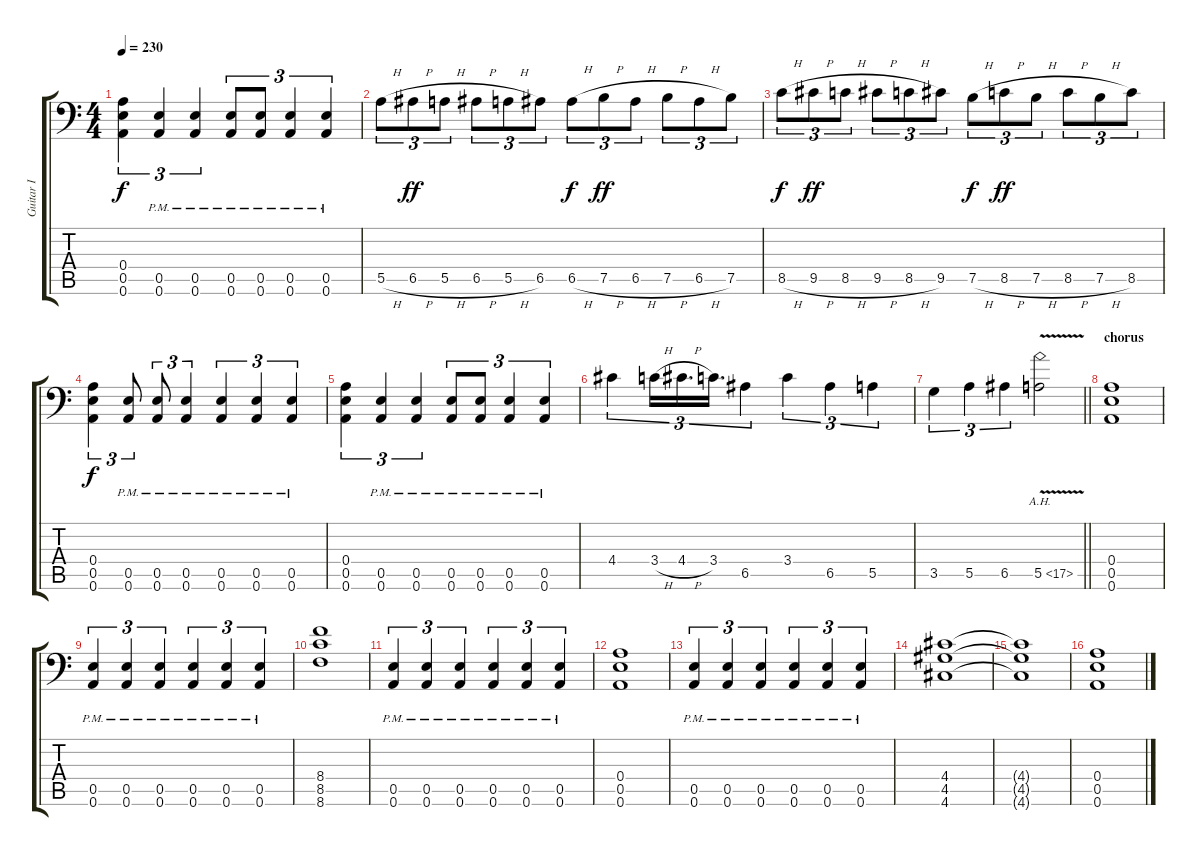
\track ("Guitar I" "Guitar I") {instrument distortionguitar}
\staff {score tabs}
\tuning (B3 Gb3 D3 A2 E2 A1) {hide}
\ts (4 4)
\tempo 230
\clef f4
\ks c
(0.4 0.5 0.6).4{tu (3 2) dy f} (0.5{pm} 0.6{pm}).4{tu (3 2)} (0.5{pm} 0.6{pm}).4{tu (3 2)} (0.5{pm} 0.6{pm}).8{tu (3 2)} (0.5{pm} 0.6{pm}).8{tu (3 2)} (0.5{pm} 0.6{pm}).4{tu (3 2)} (0.5{pm} 0.6{pm}).4{tu (3 2)} |
5.5{h}.8{tu (3 2)} 6.5{h}.8{tu (3 2) dy ff} 5.5{h}.8{tu (3 2)} 6.5{h}.8{tu (3 2)} 5.5{h}.8{tu (3 2)} 6.5.8{tu (3 2)} 6.5{h}.8{tu (3 2) dy f} 7.5{h}.8{tu (3 2) dy ff} 6.5{h}.8{tu (3 2)} 7.5{h}.8{tu (3 2)} 6.5{h}.8{tu (3 2)} 7.5.8{tu (3 2)} |
8.5{h}.8{tu (3 2) dy f} 9.5{h}.8{tu (3 2) dy ff} 8.5{h}.8{tu (3 2)} 9.5{h}.8{tu (3 2)} 8.5{h}.8{tu (3 2)} 9.5.8{tu (3 2)} 7.5{h}.8{tu (3 2) dy f} 8.5{h}.8{tu (3 2) dy ff} 7.5{h}.8{tu (3 2)} 8.5{h}.8{tu (3 2)} 7.5{h}.8{tu (3 2)} 8.5.8{tu (3 2)} |
(0.4 0.5 0.6).4{tu (3 2) dy f} (0.5{pm} 0.6{pm}).8{tu (3 2)} (0.5{pm} 0.6{pm}).8{tu (3 2)} (0.5{pm} 0.6{pm}).4{tu (3 2)} (0.5{pm} 0.6{pm}).4{tu (3 2)} (0.5{pm} 0.6{pm}).4{tu (3 2)} (0.5{pm} 0.6{pm}).4{tu (3 2)} |
(0.4 0.5 0.6).4{tu (3 2)} (0.5{pm} 0.6{pm}).4{tu (3 2)} (0.5{pm} 0.6{pm}).4{tu (3 2)} (0.5{pm} 0.6{pm}).8{tu (3 2)} (0.5{pm} 0.6{pm}).8{tu (3 2)} (0.5{pm} 0.6{pm}).4{tu (3 2)} (0.5{pm} 0.6{pm}).4{tu (3 2)} |
4.4.4{tu (3 2)} 3.4{h}.16{tu (3 2)} 4.4{h}.16{d tu (3 2)} 3.4.16{d tu (3 2)} 6.5.4{tu (3 2)} 3.4.4{tu (3 2)} 6.5.4{tu (3 2)} 5.5.4{tu (3 2)} |
\barLineRight lightlight
3.5.4{tu (3 2)} 5.5.4{tu (3 2)} 6.5.4{tu (3 2)} 5.5{ah 12 v}.2 |
\section ("" "chorus")
(0.4 0.5 0.6).1 |
(0.5{pm} 0.6{pm}).4{tu (3 2)} (0.5{pm} 0.6{pm}).4{tu (3 2)} (0.5{pm} 0.6{pm}).4{tu (3 2)} (0.5{pm} 0.6{pm}).4{tu (3 2)} (0.5{pm} 0.6{pm}).4{tu (3 2)} (0.5{pm} 0.6{pm}).4{tu (3 2)} |
(8.4 8.5 8.6).1 |
(0.5{pm} 0.6{pm}).4{tu (3 2)} (0.5{pm} 0.6{pm}).4{tu (3 2)} (0.5{pm} 0.6{pm}).4{tu (3 2)} (0.5{pm} 0.6{pm}).4{tu (3 2)} (0.5{pm} 0.6{pm}).4{tu (3 2)} (0.5{pm} 0.6{pm}).4{tu (3 2)} |
(0.4 0.5 0.6).1 |
(0.5{pm} 0.6{pm}).4{tu (3 2)} (0.5{pm} 0.6{pm}).4{tu (3 2)} (0.5{pm} 0.6{pm}).4{tu (3 2)} (0.5{pm} 0.6{pm}).4{tu (3 2)} (0.5{pm} 0.6{pm}).4{tu (3 2)} (0.5{pm} 0.6{pm}).4{tu (3 2)} |
(4.4 4.5 4.6).1 |
(4.4{t} 4.5{t} 4.6{t}).1 |
(0.4 0.5 0.6).1
